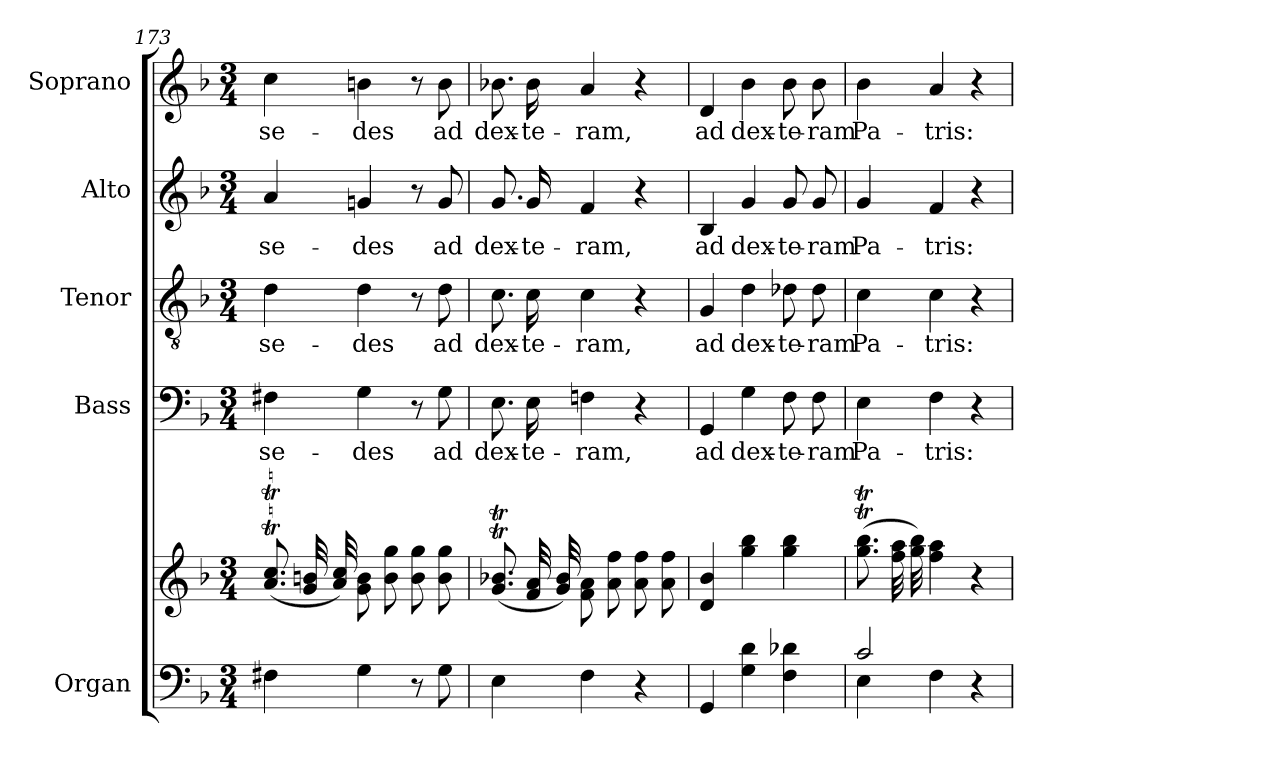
**kern	**kern	**kern	**text	**kern	**text	**kern	**text	**kern	**text
*part5	*part5	*part4	*part4	*part3	*part3	*part2	*part2	*part1	*part1
*staff6	*staff5	*staff4	*staff4	*staff3	*staff3	*staff2	*staff2	*staff1	*staff1
*I"Organ	*	*I"Bass	*	*I"Tenor	*	*I"Alto	*	*I"Soprano	*
*I'Org.	*	*I'B.	*	*I'T.	*	*I'A.	*	*I'S.	*
*clefF4	*clefG2	*clefF4	*	*clefGv2	*	*clefG2	*	*clefG2	*
*	*	*	*	*ITrd7c12	*	*	*	*	*
*k[b-]	*k[b-]	*k[b-]	*	*k[b-]	*	*k[b-]	*	*k[b-]	*
*F:	*F:	*F:	*	*F:	*	*F:	*	*F:	*
*M3/4	*M3/4	*M3/4	*	*M3/4	*	*M3/4	*	*M3/4	*
=173	=173	=173	=173	=173	=173	=173	=173	=173	=173
!	!	!	!LO:LY:b:color=#000000	!	!	!	!	!	!
!	!	!	!	!	!LO:LY:b:color=#000000	!	!	!	!
!	!	!	!	!	!	!	!LO:LY:b:color=#000000	!	!
!	!	!	!	!	!	!	!	!	!LO:LY:b:color=#000000
4F#Xi\	(8.ai/T 8.cciT	4F#Xi\	se-	4Di\	se-	4ai/	se-	4cci\	se-
.	32gi/ 32bni	.	.	.	.	.	.	.	.
.	32ai/ 32cci)	.	.	.	.	.	.	.	.
!	!	!	!LO:LY:b:color=#000000	!	!	!	!	!	!
!	!	!	!	!	!LO:LY:b:color=#000000	!	!	!	!
!	!	!	!	!	!	!	!LO:LY:b:color=#000000	!	!
!	!	!	!	!	!	!	!	!	!LO:LY:b:color=#000000
4Gi\	8gi\ 8bi	4Gi\	-des	4Di\	-des	4gni/	-des	4bni\	-des
.	8bi\ 8ggi	.	.	.	.	.	.	.	.
8r	8bi\ 8ggi	8r	.	8r	.	8r	.	8r	.
!	!	!	!LO:LY:b:color=#000000	!	!	!	!	!	!
!	!	!	!	!	!LO:LY:b:color=#000000	!	!	!	!
!	!	!	!	!	!	!	!LO:LY:b:color=#000000	!	!
!	!	!	!	!	!	!	!	!	!LO:LY:b:color=#000000
8Gi\	8bi\ 8ggi	8Gi\	ad	8Di\	ad	8gi/	ad	8bi\	ad
!!LO:LB:g=z
=174	=174	=174	=174	=174	=174	=174	=174	=174	=174
!	!	!	!LO:LY:b:color=#000000	!	!	!	!	!	!
!	!	!	!	!	!LO:LY:b:color=#000000	!	!	!	!
!	!	!	!	!	!	!	!LO:LY:b:color=#000000	!	!
!	!	!	!	!	!	!	!	!	!LO:LY:b:color=#000000
4Ei\	(8.gi/T 8.b-XiT	8.Ei\	dex-	8.Ci\	dex-	8.gi/	dex-	8.b-Xi\	dex-
!	!	!	!LO:LY:b:color=#000000	!	!	!	!	!	!
!	!	!	!	!	!LO:LY:b:color=#000000	!	!	!	!
!	!	!	!	!	!	!	!LO:LY:b:color=#000000	!	!
!	!	!	!	!	!	!	!	!	!LO:LY:b:color=#000000
.	32fi/ 32ai	16Ei\	-te-	16Ci\	-te-	16gi/	-te-	16b-i\	-te-
.	32gi/ 32b-i)	.	.	.	.	.	.	.	.
!	!	!	!LO:LY:b:color=#000000	!	!	!	!	!	!
!	!	!	!	!	!LO:LY:b:color=#000000	!	!	!	!
!	!	!	!	!	!	!	!LO:LY:b:color=#000000	!	!
!	!	!	!	!	!	!	!	!	!LO:LY:b:color=#000000
4Fi\	8fi\ 8ai	4Fni\	-ram,	4Ci\	-ram,	4fi/	-ram,	4ai/	-ram,
.	8ai\ 8ffi	.	.	.	.	.	.	.	.
4r	8ai\ 8ffi	4r	.	4r	.	4r	.	4r	.
.	8ai\ 8ffi	.	.	.	.	.	.	.	.
=175	=175	=175	=175	=175	=175	=175	=175	=175	=175
!	!	!	!LO:LY:b:color=#000000	!	!	!	!	!	!
!	!	!	!	!	!LO:LY:b:color=#000000	!	!	!	!
!	!	!	!	!	!	!	!LO:LY:b:color=#000000	!	!
!	!	!	!	!	!	!	!	!	!LO:LY:b:color=#000000
4GGi/	4di/ 4b-i	4GGi/	ad	4GGi/	ad	4B-i/	ad	4di/	ad
!	!	!	!LO:LY:b:color=#000000	!	!	!	!	!	!
!	!	!	!	!	!LO:LY:b:color=#000000	!	!	!	!
!	!	!	!	!	!	!	!LO:LY:b:color=#000000	!	!
!	!	!	!	!	!	!	!	!	!LO:LY:b:color=#000000
4Gi\ 4di	4ggi\ 4bb-i	4Gi\	dex-	4Di\	dex-	4gi/	dex-	4b-i\	dex-
!	!	!	!LO:LY:b:color=#000000	!	!	!	!	!	!
!	!	!	!	!	!LO:LY:b:color=#000000	!	!	!	!
!	!	!	!	!	!	!	!LO:LY:b:color=#000000	!	!
!	!	!	!	!	!	!	!	!	!LO:LY:b:color=#000000
4Fi\ 4d-Xi	4ggi\ 4bb-i	8Fi\	-te-	8D-Xi\	-te-	8gi/	-te-	8b-i\	-te-
!	!	!	!LO:LY:b:color=#000000	!	!	!	!	!	!
!	!	!	!	!	!LO:LY:b:color=#000000	!	!	!	!
!	!	!	!	!	!	!	!LO:LY:b:color=#000000	!	!
!	!	!	!	!	!	!	!	!	!LO:LY:b:color=#000000
.	.	8Fi\	-ram	8D-i\	-ram	8gi/	-ram	8b-i\	-ram
=176	=176	=176	=176	=176	=176	=176	=176	=176	=176
*^	*	*	*	*	*	*	*	*	*
!	!	!	!	!LO:LY:b:color=#000000	!	!	!	!	!	!
!	!	!	!	!	!	!LO:LY:b:color=#000000	!	!	!	!
!	!	!	!	!	!	!	!	!LO:LY:b:color=#000000	!	!
!	!	!	!	!	!	!	!	!	!	!LO:LY:b:color=#000000
2ci/	4Ei\	(8.ggi\T 8.bb-iT	4Ei\	Pa-	4Ci\	Pa-	4gi/	Pa-	4b-i\	Pa-
.	.	32ffi\ 32aai	.	.	.	.	.	.	.	.
.	.	32ggi\ 32bb-i)	.	.	.	.	.	.	.	.
!	!	!	!	!LO:LY:b:color=#000000	!	!	!	!	!	!
!	!	!	!	!	!	!LO:LY:b:color=#000000	!	!	!	!
!	!	!	!	!	!	!	!	!LO:LY:b:color=#000000	!	!
!	!	!	!	!	!	!	!	!	!	!LO:LY:b:color=#000000
.	4Fi\	4ffi\ 4aai	4Fi\	-tris:	4Ci\	-tris:	4fi/	-tris:	4ai/	-tris:
4r	4ryy	4r	4r	.	4r	.	4r	.	4r	.
*v	*v	*	*	*	*	*	*	*	*	*
=	=	=	=	=	=	=	=	=	=
*-	*-	*-	*-	*-	*-	*-	*-	*-	*-
